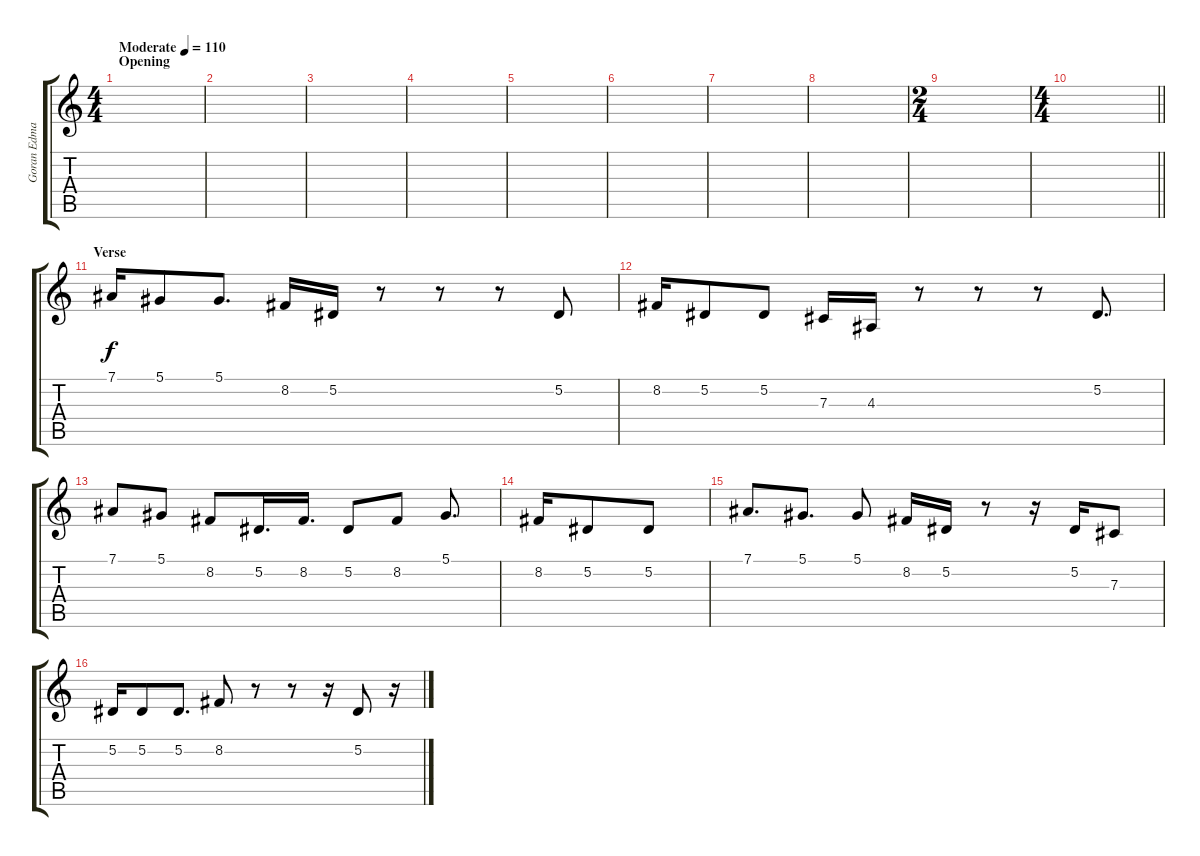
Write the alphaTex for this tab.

\track ("Goran Edman" "Goran Edma") {instrument lead2sawtooth}
\staff {score tabs}
\tuning (Eb4 Bb3 Gb3 Db3 Ab2 Eb2) {hide}
\ts (4 4)
\section ("" "Opening")
\tempo (110 "Moderate")
\clef g2
\ks c
|
|
|
|
|
|
|
|
\ts (2 4)
|
\ts (4 4)
\barLineRight lightlight
|
\section ("" "Verse")
7.1.16 5.1.8 5.1.8{d} 8.2.16 5.2.16 r.8 r.8 r.8 5.2.8 |
8.2.16 5.2.8 5.2.8 7.3.16 4.3.16 r.8 r.8 r.8 5.2.8{d} |
7.1.8 5.1.8 8.2.8 5.2.16{d} 8.2.16{d} 5.2.8 8.2.8 5.1.8{d} |
8.2.16 5.2.8 5.2.8 |
7.1.8{d} 5.1.8{d} 5.1.8 8.2.16 5.2.16 r.8 r.16 5.2.16 7.3.8 |
5.2.16 5.2.8 5.2.8{d} 8.2.8 r.8 r.8 r.16 5.2.8 r.16
